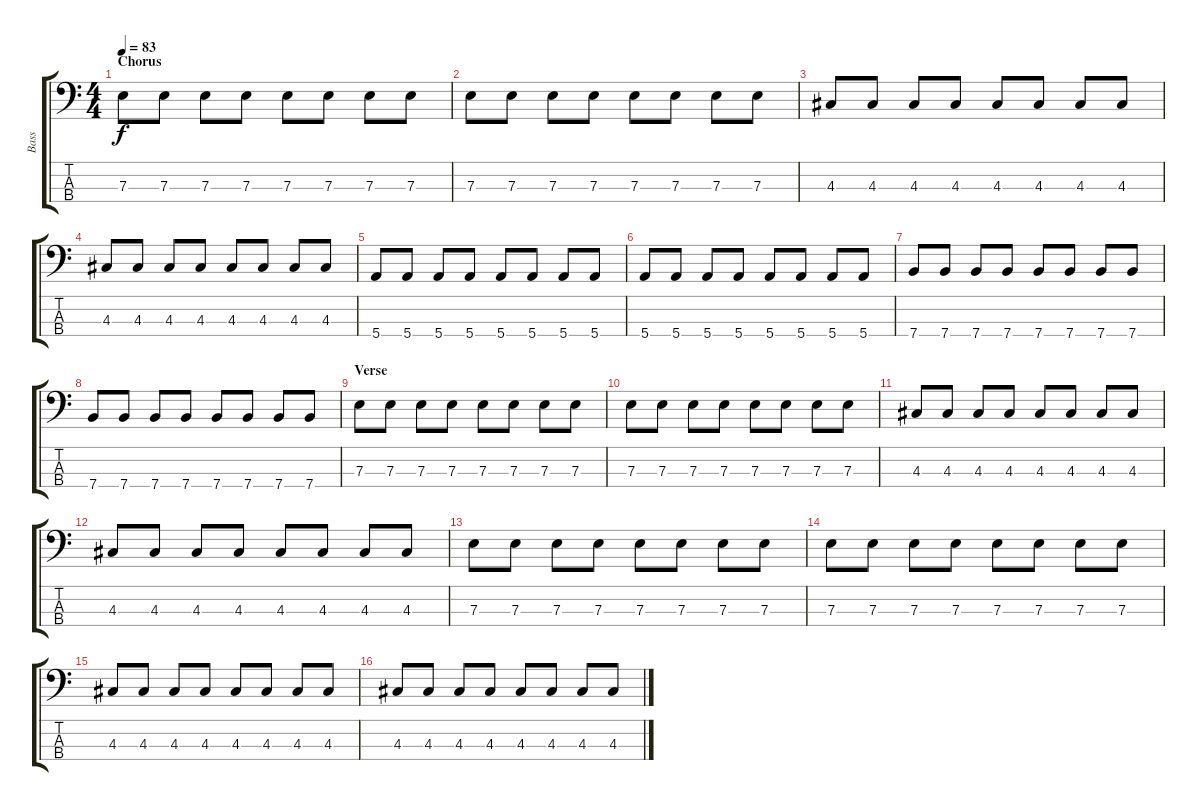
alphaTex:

\track ("Bass" "Bass") {instrument electricbassfinger}
\staff {score tabs}
\tuning (G2 D2 A1 E1) {hide}
\ts (4 4)
\section ("" "Chorus")
\tempo 83
\clef f4
\ks c
7.3.8{dy f} 7.3.8 7.3.8 7.3.8 7.3.8 7.3.8 7.3.8 7.3.8 |
7.3.8 7.3.8 7.3.8 7.3.8 7.3.8 7.3.8 7.3.8 7.3.8 |
4.3.8 4.3.8 4.3.8 4.3.8 4.3.8 4.3.8 4.3.8 4.3.8 |
4.3.8 4.3.8 4.3.8 4.3.8 4.3.8 4.3.8 4.3.8 4.3.8 |
5.4.8 5.4.8 5.4.8 5.4.8 5.4.8 5.4.8 5.4.8 5.4.8 |
5.4.8 5.4.8 5.4.8 5.4.8 5.4.8 5.4.8 5.4.8 5.4.8 |
7.4.8 7.4.8 7.4.8 7.4.8 7.4.8 7.4.8 7.4.8 7.4.8 |
7.4.8 7.4.8 7.4.8 7.4.8 7.4.8 7.4.8 7.4.8 7.4.8 |
\section ("" "Verse")
7.3.8 7.3.8 7.3.8 7.3.8 7.3.8 7.3.8 7.3.8 7.3.8 |
7.3.8 7.3.8 7.3.8 7.3.8 7.3.8 7.3.8 7.3.8 7.3.8 |
4.3.8 4.3.8 4.3.8 4.3.8 4.3.8 4.3.8 4.3.8 4.3.8 |
4.3.8 4.3.8 4.3.8 4.3.8 4.3.8 4.3.8 4.3.8 4.3.8 |
7.3.8 7.3.8 7.3.8 7.3.8 7.3.8 7.3.8 7.3.8 7.3.8 |
7.3.8 7.3.8 7.3.8 7.3.8 7.3.8 7.3.8 7.3.8 7.3.8 |
4.3.8 4.3.8 4.3.8 4.3.8 4.3.8 4.3.8 4.3.8 4.3.8 |
4.3.8 4.3.8 4.3.8 4.3.8 4.3.8 4.3.8 4.3.8 4.3.8
